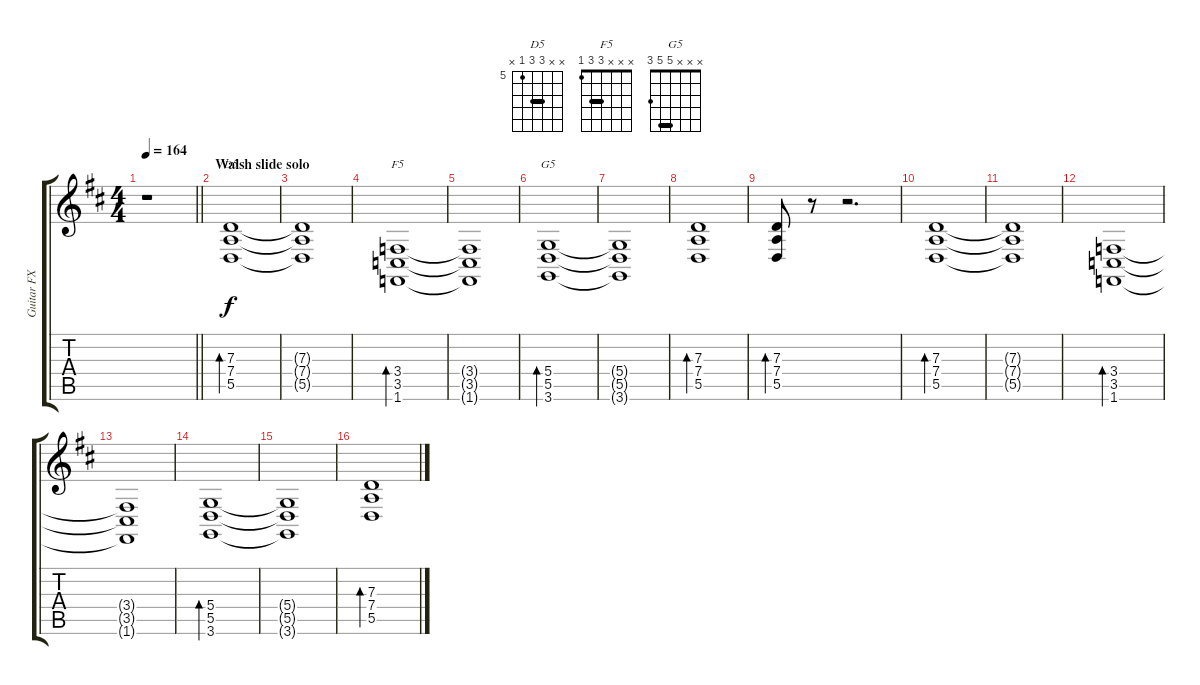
\track ("Guitar FX - reverb and delay" "Guitar FX ") {instrument synthstrings2}
\staff {score tabs}
\tuning (E4 B3 G3 D3 A2 E2) {hide}
\chord ("D5" x x 7 7 5 x) {firstfret 5 barre 7}
\chord ("F5" x x x 3 3 1) {barre 3}
\chord ("G5" x x x 5 5 3) {barre 5}
\ts (4 4)
\tempo 164
\clef g2
\barLineRight lightlight
\ks d
r.1{dy f} |
\section ("" "Walsh slide solo")
(7.3 7.4 5.5).1{bd 60 ch "D5" volume 7 instrument synthstrings2} |
(7.3{t} 7.4{t} 5.5{t}).1 |
(3.4 3.5 1.6).1{bd 60 ch "F5"} |
(3.4{t} 3.5{t} 1.6{t}).1 |
(5.4 5.5 3.6).1{bd 60 ch "G5"} |
(5.4{t} 5.5{t} 3.6{t}).1 |
(7.3 7.4 5.5).1{bd 60} |
(7.3 7.4 5.5).8{bd 60} r.8 r.2{d} |
(7.3 7.4 5.5).1{bd 60} |
(7.3{t} 7.4{t} 5.5{t}).1 |
(3.4 3.5 1.6).1{bd 60} |
(3.4{t} 3.5{t} 1.6{t}).1 |
(5.4 5.5 3.6).1{bd 60} |
(5.4{t} 5.5{t} 3.6{t}).1 |
(7.3 7.4 5.5).1{bd 60}
